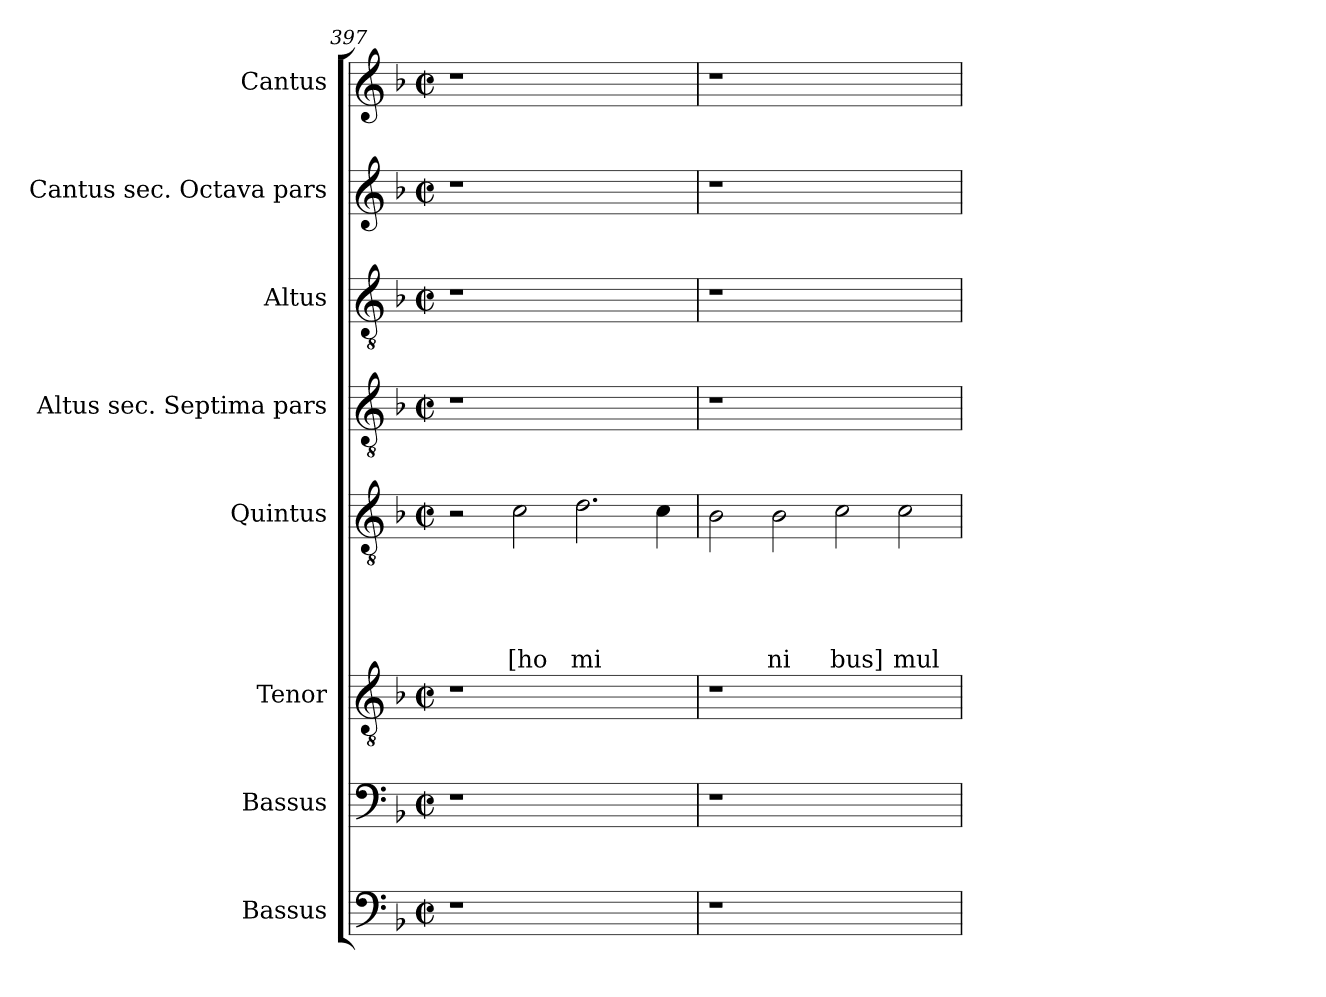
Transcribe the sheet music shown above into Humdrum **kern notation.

**kern	**kern	**kern	**kern	**text	**text	**text	**text	**text	**kern	**kern	**kern	**kern
*part8	*part7	*part6	*part5	*part5	*part5	*part5	*part5	*part5	*part4	*part3	*part2	*part1
*staff8	*staff7	*staff6	*staff5	*staff5	*staff5	*staff5	*staff5	*staff5	*staff4	*staff3	*staff2	*staff1
*I"Bassus	*I"Bassus	*I"Tenor	*I"Quintus	*	*	*	*	*	*I"Altus sec. Septima pars	*I"Altus	*I"Cantus sec. Octava pars	*I"Cantus
*	*I'Bassus	*I'Tenor	*I'Quintus	*	*	*	*	*	*	*I'Altus	*	*I'Cantus
!!LO:LB:g=z
*clefF4	*clefF4	*clefGv2	*clefGv2	*	*	*	*	*	*clefGv2	*clefGv2	*clefG2	*clefG2
*k[b-]	*k[b-]	*k[b-]	*k[b-]	*	*	*	*	*	*k[b-]	*k[b-]	*k[b-]	*k[b-]
*F:	*F:	*F:	*F:	*	*	*	*	*	*F:	*F:	*F:	*F:
*M2/2	*M2/2	*M2/2	*M2/2	*	*	*	*	*	*M2/2	*M2/2	*M2/2	*M2/2
*met(c|)	*met(c|)	*met(c|)	*met(c|)	*	*	*	*	*	*met(c|)	*met(c|)	*met(c|)	*met(c|)
=397	=397	=397	=397	=397	=397	=397	=397	=397	=397	=397	=397	=397
1r	1r	1r	2r	.	.	.	.	.	1r	1r	1r	1r
!	!	!	!	!	!	!	!	!LO:LY:b	!	!	!	!
.	.	.	2c\	.	.	.	.	[ho	.	.	.	.
!	!	!	!	!	!	!	!	!LO:LY:b	!	!	!	!
1ryy	1ryy	1ryy	2.d\	.	.	.	.	mi	1ryy	1ryy	1ryy	1ryy
.	.	.	4c\	.	.	.	.	.	.	.	.	.
=398	=398	=398	=398	=398	=398	=398	=398	=398	=398	=398	=398	=398
1r	1r	1r	2B-\	.	.	.	.	.	1r	1r	1r	1r
!	!	!	!	!	!	!	!	!LO:LY:b	!	!	!	!
.	.	.	2B-\	.	.	.	.	ni	.	.	.	.
!	!	!	!	!	!	!	!	!LO:LY:b	!	!	!	!
1ryy	1ryy	1ryy	2c\	.	.	.	.	bus]	1ryy	1ryy	1ryy	1ryy
!	!	!	!	!	!	!	!	!LO:LY:b	!	!	!	!
.	.	.	2c\	.	.	.	.	mul	.	.	.	.
=	=	=	=	=	=	=	=	=	=	=	=	=
*-	*-	*-	*-	*-	*-	*-	*-	*-	*-	*-	*-	*-
